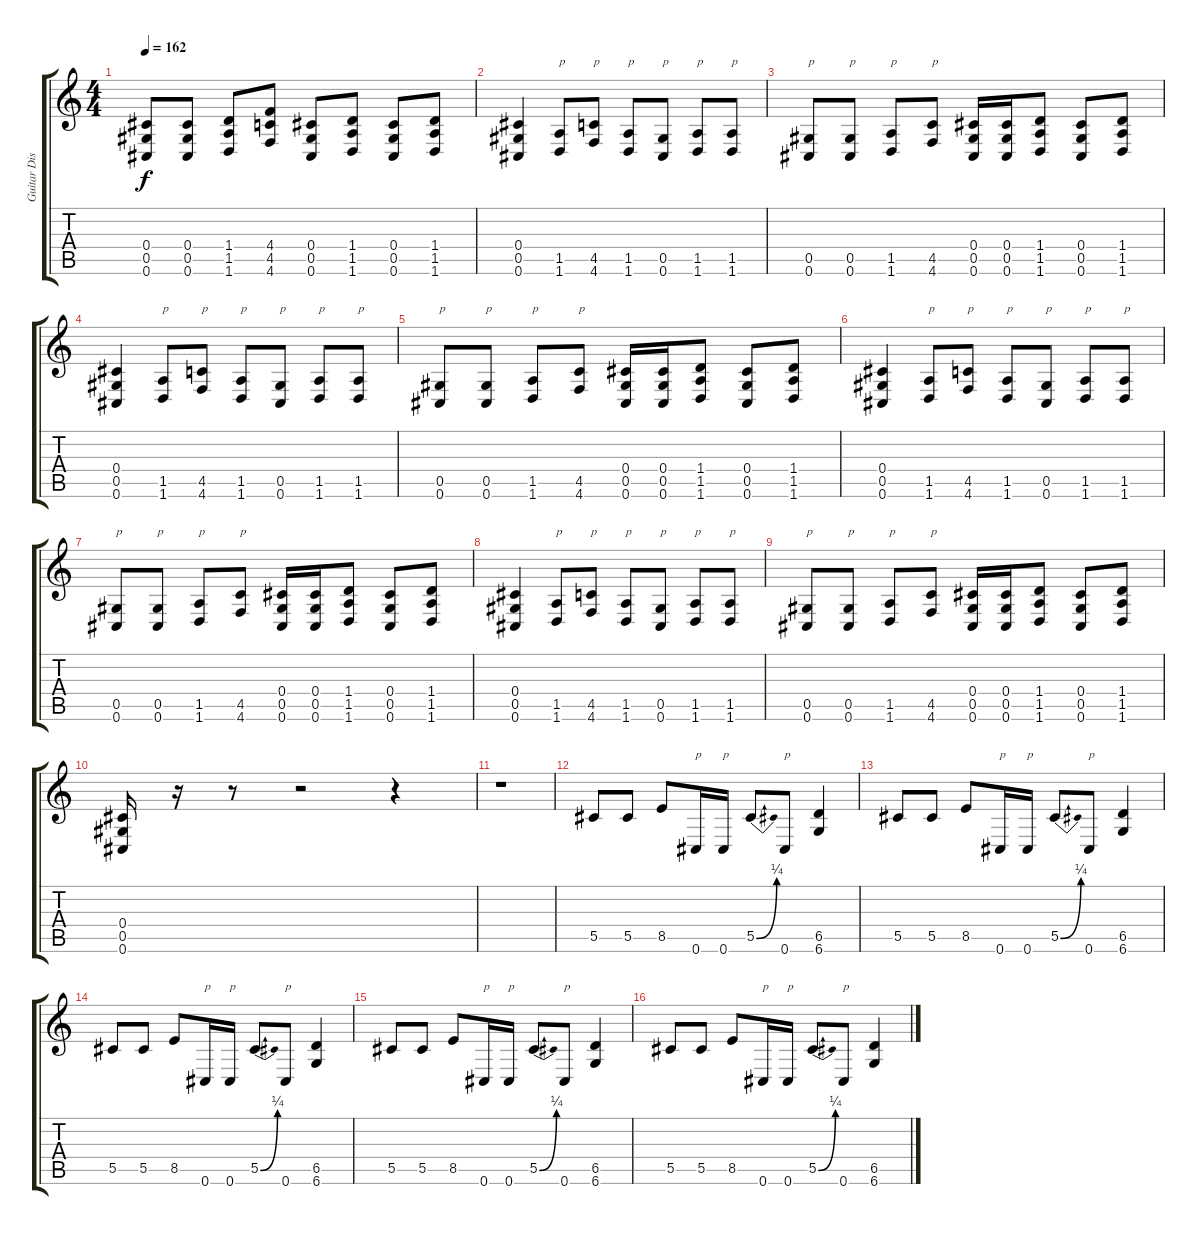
\track ("Guitar Disto 1" "Guitar Dis") {instrument distortionguitar}
\staff {score tabs}
\tuning (Eb4 Bb3 Gb3 Db3 Ab2 Db2) {hide}
\ts (4 4)
\tempo 162
\clef g2
\ks c
(0.4 0.5 0.6).8{dy f} (0.4 0.5 0.6).8 (1.4 1.5 1.6).8 (4.4 4.5 4.6).8 (0.4 0.5 0.6).8 (1.4 1.5 1.6).8 (0.4 0.5 0.6).8 (1.4 1.5 1.6).8 |
(0.4 0.5 0.6).4 (1.5 1.6).8{txt "p"} (4.5 4.6).8{txt "p"} (1.5 1.6).8{txt "p"} (0.5 0.6).8{txt "p"} (1.5 1.6).8{txt "p"} (1.5 1.6).8{txt "p"} |
(0.5 0.6).8{txt "p"} (0.5 0.6).8{txt "p"} (1.5 1.6).8{txt "p"} (4.5 4.6).8{txt "p"} (0.4 0.5 0.6).16 (0.4 0.5 0.6).16 (1.4 1.5 1.6).8 (0.4 0.5 0.6).8 (1.4 1.5 1.6).8 |
(0.4 0.5 0.6).4 (1.5 1.6).8{txt "p"} (4.5 4.6).8{txt "p"} (1.5 1.6).8{txt "p"} (0.5 0.6).8{txt "p"} (1.5 1.6).8{txt "p"} (1.5 1.6).8{txt "p"} |
(0.5 0.6).8{txt "p"} (0.5 0.6).8{txt "p"} (1.5 1.6).8{txt "p"} (4.5 4.6).8{txt "p"} (0.4 0.5 0.6).16 (0.4 0.5 0.6).16 (1.4 1.5 1.6).8 (0.4 0.5 0.6).8 (1.4 1.5 1.6).8 |
(0.4 0.5 0.6).4 (1.5 1.6).8{txt "p"} (4.5 4.6).8{txt "p"} (1.5 1.6).8{txt "p"} (0.5 0.6).8{txt "p"} (1.5 1.6).8{txt "p"} (1.5 1.6).8{txt "p"} |
(0.5 0.6).8{txt "p"} (0.5 0.6).8{txt "p"} (1.5 1.6).8{txt "p"} (4.5 4.6).8{txt "p"} (0.4 0.5 0.6).16 (0.4 0.5 0.6).16 (1.4 1.5 1.6).8 (0.4 0.5 0.6).8 (1.4 1.5 1.6).8 |
(0.4 0.5 0.6).4 (1.5 1.6).8{txt "p"} (4.5 4.6).8{txt "p"} (1.5 1.6).8{txt "p"} (0.5 0.6).8{txt "p"} (1.5 1.6).8{txt "p"} (1.5 1.6).8{txt "p"} |
(0.5 0.6).8{txt "p"} (0.5 0.6).8{txt "p"} (1.5 1.6).8{txt "p"} (4.5 4.6).8{txt "p"} (0.4 0.5 0.6).16 (0.4 0.5 0.6).16 (1.4 1.5 1.6).8 (0.4 0.5 0.6).8 (1.4 1.5 1.6).8 |
(0.4 0.5 0.6).16 r.16 r.8 r.2 r.4 |
r.1 |
5.5.8 5.5.8 8.5.8 0.6.16{txt "p"} 0.6.16{txt "p"} 5.5{be (bend 0 0 60 1)}.8 0.6.8{txt "p"} (6.5 6.6).4 |
5.5.8 5.5.8 8.5.8 0.6.16{txt "p"} 0.6.16{txt "p"} 5.5{be (bend 0 0 60 1)}.8 0.6.8{txt "p"} (6.5 6.6).4 |
5.5.8 5.5.8 8.5.8 0.6.16{txt "p"} 0.6.16{txt "p"} 5.5{be (bend 0 0 60 1)}.8 0.6.8{txt "p"} (6.5 6.6).4 |
5.5.8 5.5.8 8.5.8 0.6.16{txt "p"} 0.6.16{txt "p"} 5.5{be (bend 0 0 60 1)}.8 0.6.8{txt "p"} (6.5 6.6).4 |
5.5.8 5.5.8 8.5.8 0.6.16{txt "p"} 0.6.16{txt "p"} 5.5{be (bend 0 0 60 1)}.8 0.6.8{txt "p"} (6.5 6.6).4
